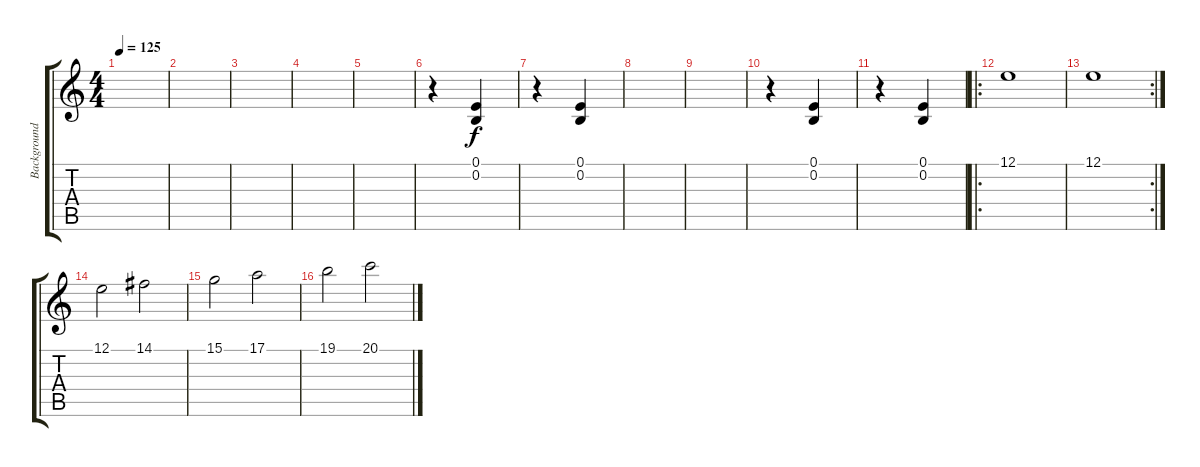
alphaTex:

\track ("Background Noise" "Background") {instrument accordion}
\staff {score tabs}
\tuning (E4 B3 G3 D3 A2 E2) {hide}
\ts (4 4)
\tempo 125
\clef g2
\ks c
|
|
|
|
|
r.4 (0.1 0.2).4 |
r.4 (0.1 0.2).4 |
|
|
r.4 (0.1 0.2).4 |
r.4 (0.1 0.2).4 |
\ro
12.1.1 |
\rc 2
12.1.1 |
12.1.2 14.1.2 |
15.1.2 17.1.2 |
19.1.2 20.1.2
